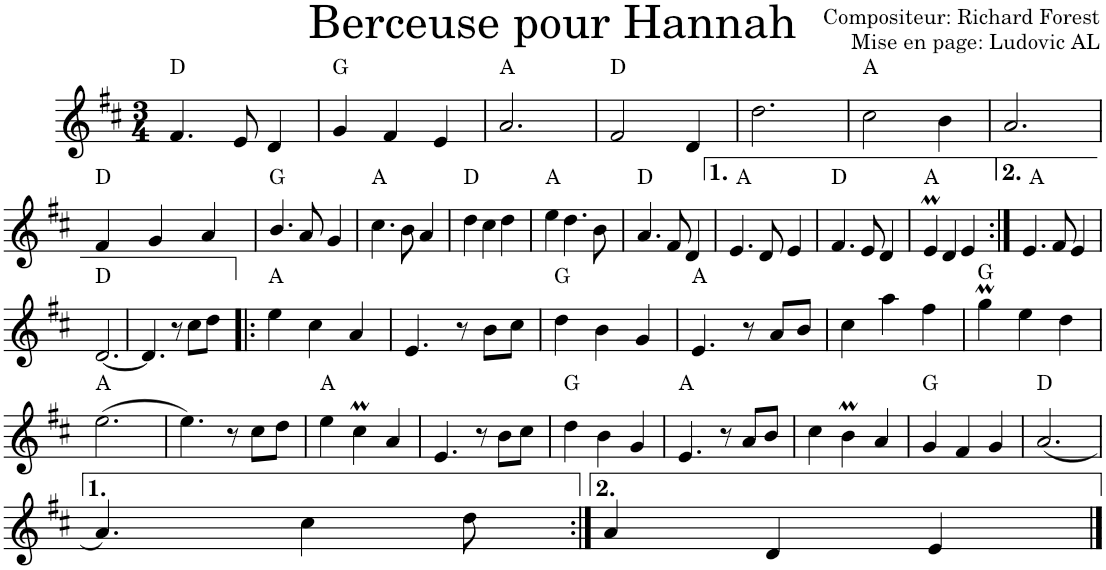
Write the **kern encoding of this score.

**kern	**harte
*part1	*part1
*staff1	*
*I"Voice	*
*I'V	*
*clefG2	*
*k[f#c#]	*
*M3/4	*
=1	=1
4.f#/	D:maj
8e/	.
4d/	.
=2	=2
4g/	G:maj
4f#/	.
4e/	.
=3	=3
2.a/	A:maj
=4	=4
2f#/	D:maj
4d/	.
=5	=5
2.dd\	.
=6	=6
2cc#\	A:maj
4b\	.
=7	=7
2.a/	.
!!LO:LB:g=z
=8	=8
4f#/	D:maj
4g/	.
4a/	.
=9	=9
4.b/	G:maj
8a/	.
4g/	.
=10	=10
4.cc#\	A:maj
8b\	.
4a/	.
=11	=11
4dd\	D:maj
4cc#\	.
4dd\	.
=12	=12
4ee\	A:maj
4.dd\	.
8b\	.
=13	=13
4.a/	D:maj
8f#/	.
4d/	.
=14	=14
4.e/	A:maj
8d/	.
4e/	.
=15	=15
4.f#/	D:maj
8e/	.
4d/	.
=16	=16
4eM/	A:maj
4d/	.
4e/	.
=17:|!	=17:|!
4.e/	A:maj
8f#/	.
4e/	.
!!LO:LB:g=z
=18	=18
[<2.d/	D:maj
=19	=19
4.d/]	.
8r	.
8cc#\L	.
8dd\J	.
=20!|:	=20!|:
4ee\	A:maj
4cc#\	.
4a/	.
=21	=21
4.e/	.
8r	.
8b\L	.
8cc#\J	.
=22	=22
4dd\	G:maj
4b\	.
4g/	.
=23	=23
4.e/	A:maj
8r	.
8a/L	.
8b/J	.
=24	=24
4cc#\	.
4aa\	.
4ff#\	.
=25	=25
4ggM\	G:maj
4ee\	.
4dd\	.
!!LO:LB:g=z
=26	=26
(2.ee\	A:maj
=27	=27
4.ee\)	.
8r	.
8cc#\L	.
8dd\J	.
=28	=28
4ee\	A:maj
4cc#m\	.
4a/	.
=29	=29
4.e/	.
8r	.
8b\L	.
8cc#\J	.
=30	=30
4dd\	G:maj
4b\	.
4g/	.
=31	=31
4.e/	A:maj
8r	.
8a/L	.
8b/J	.
=32	=32
4cc#\	.
4bM\	.
4a/	.
=33	=33
4g/	G:maj
4f#/	.
4g/	.
=34	=34
(2.a/	D:maj
!!LO:LB:g=z
=35	=35
4.a/)	.
4cc#\	.
8dd\	.
=36:|!	=36:|!
4a/	.
4d/	.
4e/	.
==	==
*-	*-
